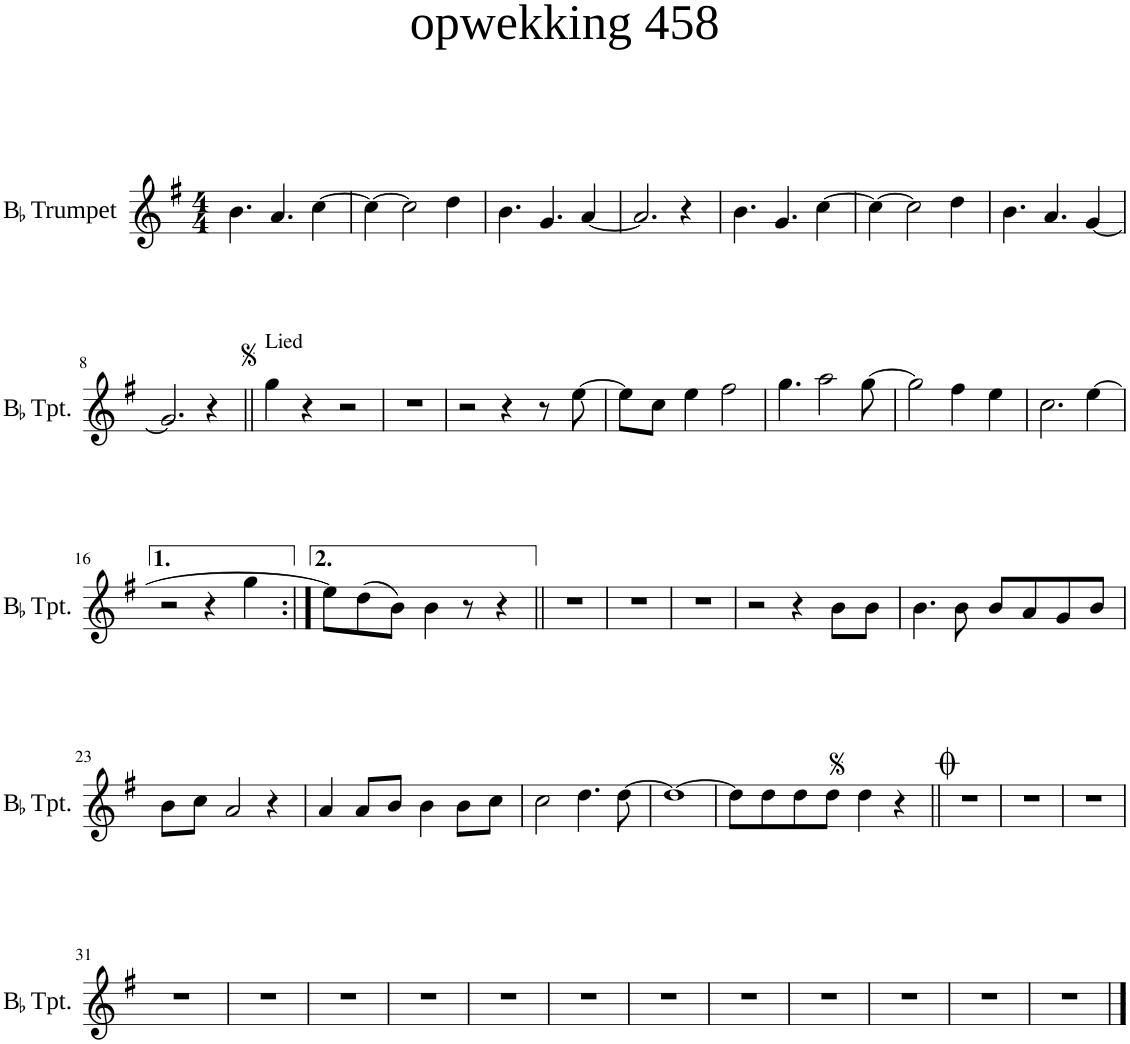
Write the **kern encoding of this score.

**kern
*part1
*staff1
*I"BaccidentalFlat Trumpet
*I'BaccidentalFlat Tpt.
*clefG2
*Trd1c2
*k[f#]
*M4/4
=1
4.b\
4.a/
[4cc\
=2
4cc\_
2cc\]
4dd\
=3
4.b\
4.g/
[4a/
=4
2.a/]
4r
=5
4.b\
4.g/
[4cc\
=6
4cc\_
2cc\]
4dd\
=7
4.b\
4.a/
[4g/
!!LO:LB:g=z
=8
2.g/]
4r
=9||
!LO:TX:a:t=Lied
4gg\
4r
2r
=10
1r
=11
2r
4r
8r
[8ee\
=12
8ee\L]
8cc\J
4ee\
2ff#\
=13
4.gg\
2aa\
[8gg\
=14
2gg\]
4ff#\
4ee\
=15
2.cc\
[4ee\
!!LO:LB:g=z
=16
2r
4r
4gg\
=17:|!
8ee\L]
(8dd\
8b\J)
4b\
8r
4r
=18||
1r
=19
1r
=20
1r
=21
2r
4r
8b\L
8b\J
=22
4.b\
8b\
8b/L
8a/
8g/
8b/J
!!LO:LB:g=z
=23
8b\L
8cc\J
2a/
4r
=24
4a/
8a/L
8b/J
4b\
8b\L
8cc\J
=25
2cc\
4.dd\
[8dd\
=26
1dd_
=27
8dd\L]
8dd\
8dd\
8dd\J
4dd\
4r
=28||
1r
=29
1r
=30
1r
!!LO:LB:g=z
=31
1r
=32
1r
=33
1r
=34
1r
=35
1r
=36
1r
=37
1r
=38
1r
=39
1r
=40
1r
=41
1r
=42
1r
==
*-
